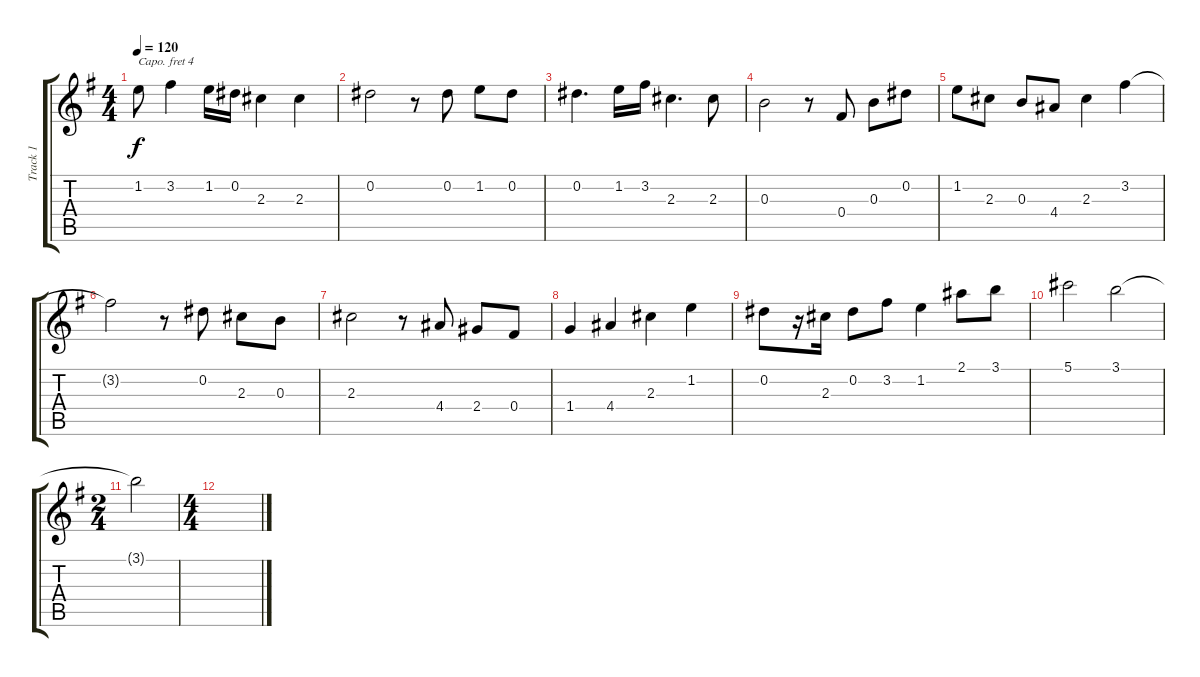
\track ("Track 1" "Track 1") {instrument acousticguitarnylon}
\staff {score tabs}
\capo 4
\tuning (E4 B3 G3 D3 A2 E2) {hide}
\ts (4 4)
\tempo 120
\clef g2
\ks g
1.2.8{dy f} 3.2.4 1.2.16 0.2.16 2.3.4 2.3.4 |
0.2.2 r.8 0.2.8 1.2.8 0.2.8 |
0.2.4{d} 1.2.16 3.2.16 2.3.4{d} 2.3.8 |
0.3.2 r.8 0.4.8 0.3.8 0.2.8 |
1.2.8 2.3.8 0.3.8 4.4.8 2.3.4 3.2.4 |
3.2{t}.2 r.8 0.2.8 2.3.8 0.3.8 |
2.3.2 r.8 4.4.8 2.4.8 0.4.8 |
1.4.4 4.4.4 2.3.4 1.2.4 |
0.2.8 r.16 2.3.16 0.2.8 3.2.8 1.2.4 2.1.8 3.1.8 |
5.1.2 3.1.2 |
\ts (2 4)
3.1{t}.2 |
\ts (4 4)
